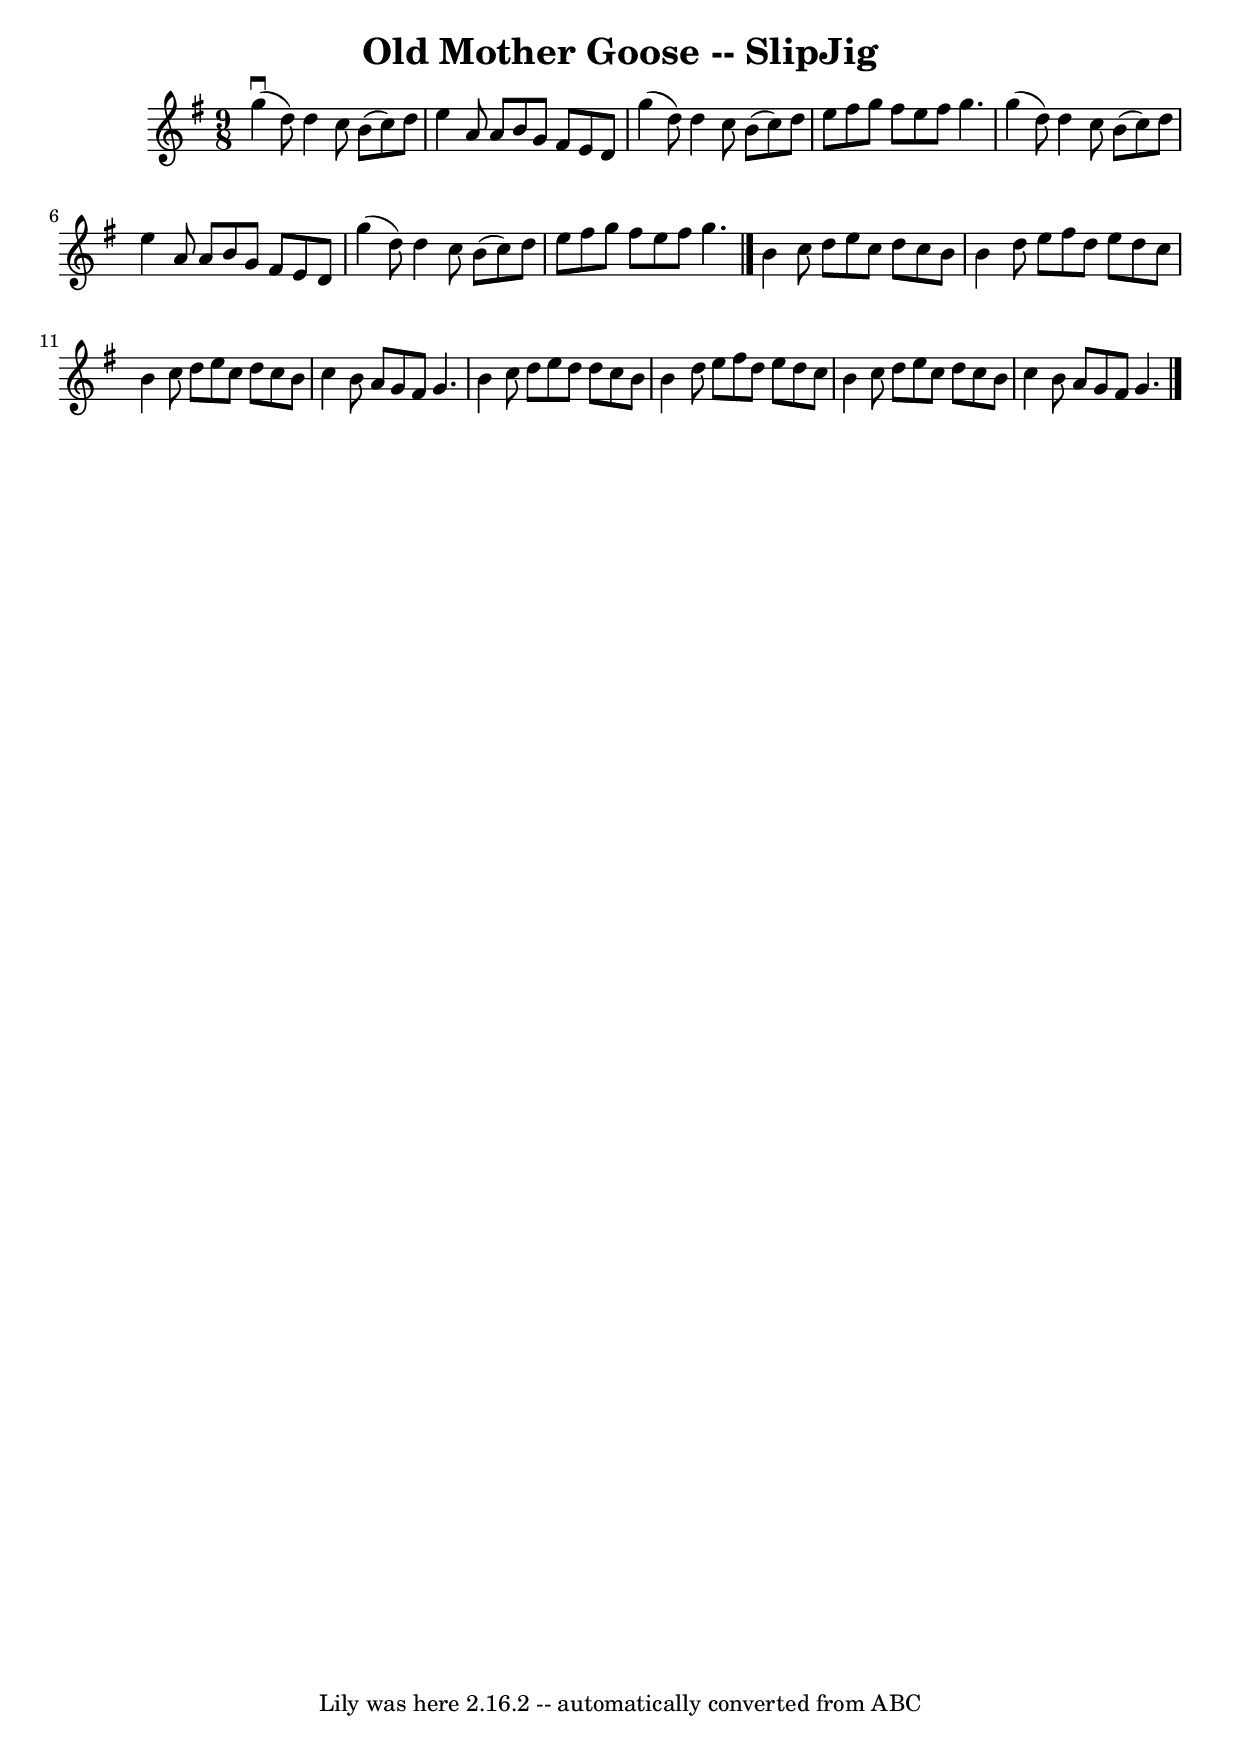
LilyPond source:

\version "2.7.40"
\include "Mammoth.ily"
\header {
	book = "Ryan's Mammoth Collection"
	crossRefNumber = "1"
	footnotes = "\\\\86 440"
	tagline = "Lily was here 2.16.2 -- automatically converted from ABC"
	title = "Old Mother Goose -- SlipJig"
}
voicedefault =  {
\set Score.defaultBarType = "empty"

\time 9/8 \key g \major g''4^\downbow(d''8) d''4 c''8 b'8 (
c''8) d''8    |
 e''4 a'8 a'8 b'8 g'8 fis'8 e'8  
 d'8    |
 g''4 (d''8) d''4 c''8 b'8 (c''8) d''8 
   |
 e''8 fis''8 g''8 fis''8 e''8 fis''8 g''4.    
|
 g''4 (d''8) d''4 c''8 b'8 (c''8) d''8    
|
 e''4 a'8 a'8 b'8 g'8 fis'8 e'8 d'8    |
  
 g''4 (d''8) d''4 c''8 b'8 (c''8) d''8    |
 e''8 
 fis''8 g''8 fis''8 e''8 fis''8 g''4.    \bar "|." b'4    
c''8 d''8 e''8 c''8 d''8 c''8 b'8    |
 b'4 d''8   
 e''8 fis''8 d''8 e''8 d''8 c''8    |
 b'4 c''8    
d''8 e''8 c''8 d''8 c''8 b'8    |
 c''4 b'8 a'8    
g'8 fis'8 g'4.    |
 b'4 c''8 d''8 e''8 d''8    
d''8 c''8 b'8    |
 b'4 d''8 e''8 fis''8 d''8 e''8 
 d''8 c''8    |
 b'4 c''8 d''8 e''8 c''8 d''8    
c''8 b'8    |
 c''4 b'8 a'8 g'8 fis'8 g'4.    
\bar "|."   
}

\score{
    <<

	\context Staff="default"
	{
	    \voicedefault 
	}

    >>
	\layout {
	}
	\midi {}
}
